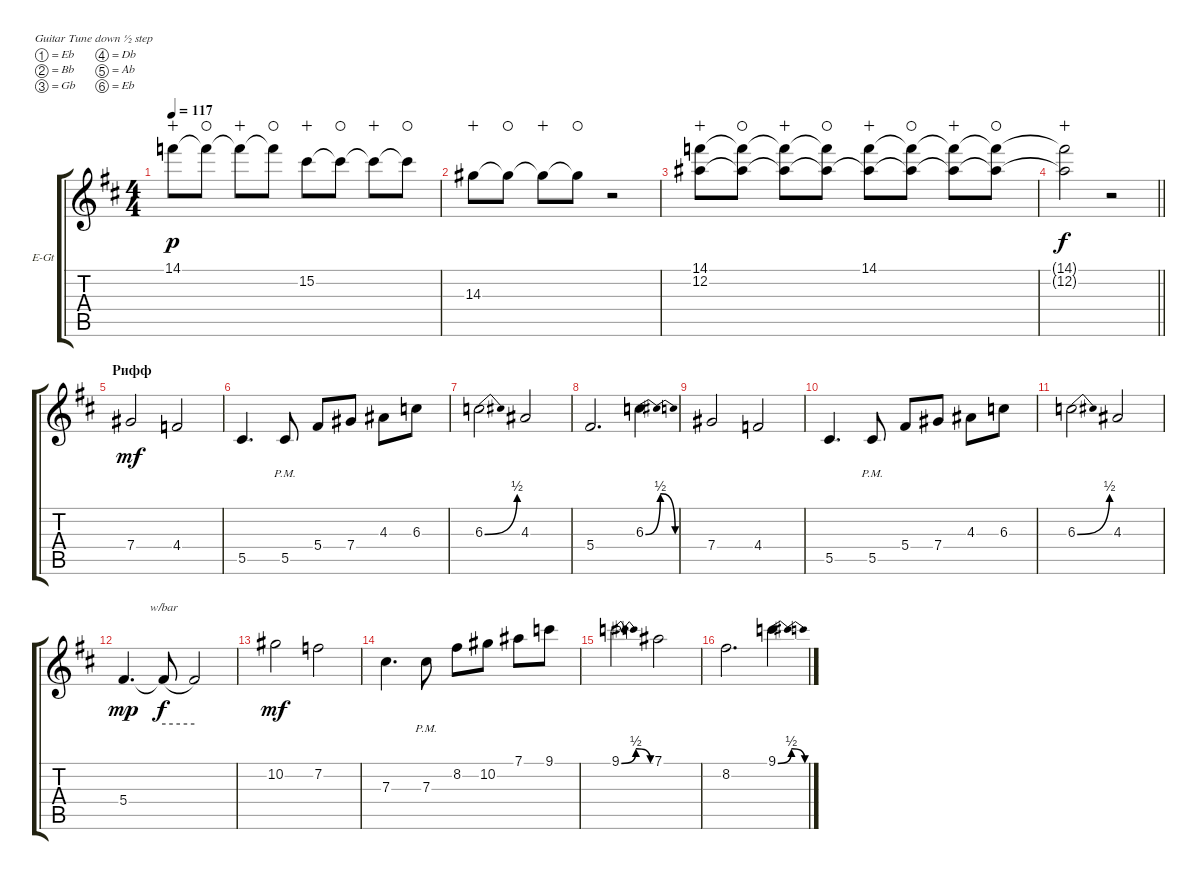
\bracketExtendMode groupsimilarinstruments
\firstSystemTrackNameOrientation horizontal
\otherSystemsTrackNameOrientation horizontal
\track ("Гитара 2" "E-Gt") {instrument distortionguitar}
\staff {score tabs}
\tuning (Eb4 Bb3 Gb3 Db3 Ab2 Eb2)
\ts (4 4)
\tempo 117
\clef g2
\ks d
14.1.8{dy p wahc} 14.1{t}.8{waho} 14.1{t}.8{wahc} 14.1{t}.8{waho} 15.2.8{wahc} 15.2{t}.8{waho} 15.2{t}.8{wahc} 15.2{t}.8{waho} |
14.3.8{wahc} 14.3{t}.8{waho} 14.3{t}.8{wahc} 14.3{t}.8{waho} r.2 |
(14.1 12.2).8{wahc} (14.1{t} 12.2{t}).8{waho} (14.1{t} 12.2{t}).8{wahc} (14.1{t} 12.2{t}).8{waho} (14.1 12.2{t}).8{wahc} (14.1{t} 12.2{t}).8{waho} (14.1{t} 12.2{t}).8{wahc} (14.1{t} 12.2{t}).8{waho} |
\barLineRight lightlight
(14.1{t} 12.2{t}).2{dy f wahc} r.2 |
\section ("" "Рифф")
7.4.2{dy mf} 4.4.2 |
5.5.4{d} 5.5{pm}.8 5.4.8 7.4.8 4.3.8 6.3.8 |
6.3{be (bend 0 0 60 2)}.2 4.3.2 |
5.4.2{d} 6.3{be (bendrelease 0 0 30 2 30 2 60 0)}.4 |
7.4.2 4.4.2 |
5.5.4{d} 5.5{pm}.8 5.4.8 7.4.8 4.3.8 6.3.8 |
6.3{be (bend 0 0 60 2)}.2 4.3.2 |
5.4.4{d dy mp} 5.4{t}.8{tbe (hold default 0 0 60 0) dy f} 5.4{t}.2 |
10.2.2{dy mf} 7.2.2 |
7.3.4{d} 7.3{pm}.8 8.2.8 10.2.8 7.1.8 9.1.8 |
9.1{be (bendrelease 0 0 30 2 30 2 60 0)}.2 7.1.2 |
8.2.2{d} 9.1{be (bendrelease 0 0 30 2 30 2 60 0)}.4
